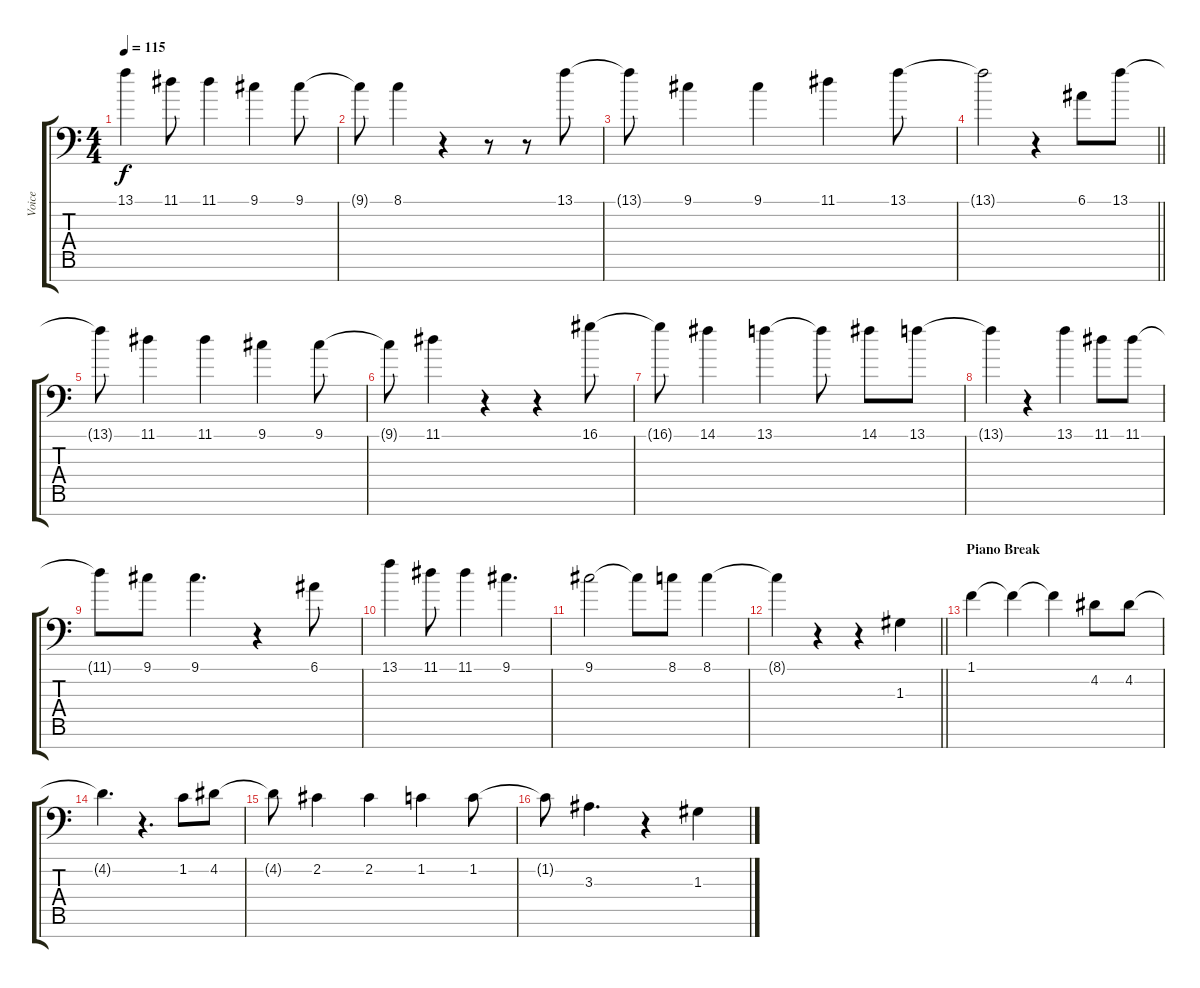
\track ("Voice" "Voice") {instrument frenchhorn}
\staff {score tabs}
\tuning (E4 B3 G3 D3 A2 E2 C-1) {hide}
\ts (4 4)
\tempo 115
\clef f4
\ks c
13.1.4{dy f} 11.1.8 11.1.4 9.1.4 9.1.8 |
9.1{t}.8 8.1.4 r.4 r.8 r.8 13.1.8 |
13.1{t}.8 9.1.4 9.1.4 11.1.4 13.1.8 |
\barLineRight lightlight
13.1{t}.2 r.4 6.1.8 13.1.8 |
13.1{t}.8 11.1.4 11.1.4 9.1.4 9.1.8 |
9.1{t}.8 11.1.4 r.4 r.4 16.1.8 |
16.1{t}.8 14.1.4 13.1.4 13.1{t}.8 14.1.8 13.1.8 |
13.1{t}.4 r.4 13.1.4 11.1.8 11.1.8 |
11.1{t}.8 9.1.8 9.1.4{d} r.4 6.1.8 |
13.1.4 11.1.8 11.1.4 9.1.4{d} |
9.1.2 9.1{t}.8 8.1.8 8.1.4 |
\barLineRight lightlight
8.1{t}.4 r.4 r.4 1.3.4 |
\section ("" "Piano Break")
1.1.4 1.1{t}.4 1.1{t}.4 4.2.8 4.2.8 |
4.2{t}.4{d} r.4{d} 1.2.8 4.2.8 |
4.2{t}.8 2.2.4 2.2.4 1.2.4 1.2.8 |
1.2{t}.8 3.3.4{d} r.4 1.3.4
